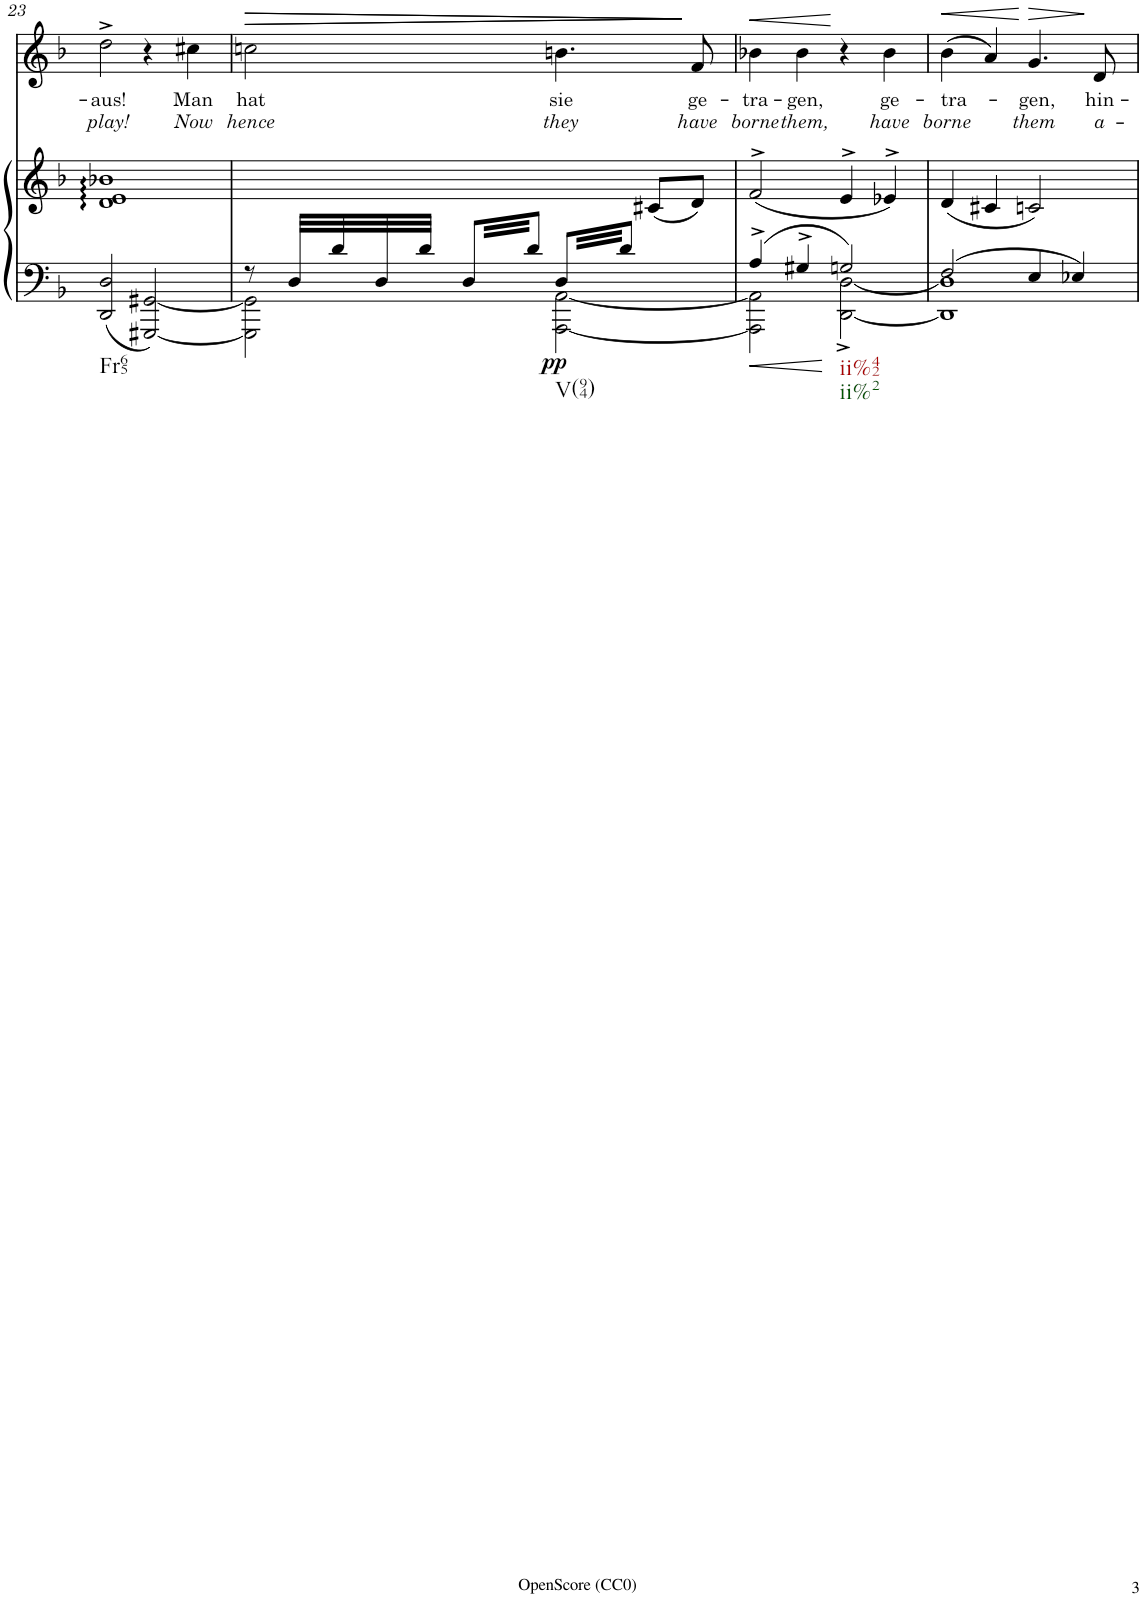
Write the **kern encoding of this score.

**kern	**kern	**dynam	**kern	**text	**text	**dynam
*part2	*part2	*part2	*part1	*part1	*part1	*part1
*staff3	*staff2	*staff2/3	*staff1	*staff1	*staff1	*staff1
*I"Piano	*	*	*I"Voice	*	*	*
*I'Pno	*	*	*	*	*	*
!!LO:PB:g=z
*clefF4	*clefG2	*	*clefG2	*	*	*
*k[b-]	*k[b-]	*	*k[b-]	*	*	*
*M4/4	*M4/4	*	*M4/4	*	*	*
=23	=23	=23	=23	=23	=23	=23
!LO:TX:b:t=Fr65	!	!	!	!	!	!
!	!	!	!	!LO:LY:b	!LO:LY:b	!
2DD/ 2D/	1d 1e 1b-X	.	2dd^\	-aus!	play!	.
[<2GGG#X/ [<2GG#X/	.	.	4r	.	.	.
!	!	!	!	!LO:LY:b	!LO:LY:b	!
.	.	.	4cc#X\	Man	Now	.
=24	=24	=24	=24	=24	=24	=24
*^	*	*	*	*	*	*
!	!	!	!	!	!LO:LY:b	!LO:LY:b	!LO:HP:b
8r	2GGG#\] 2GG#\]	2ryy	.	2ccn\	hat	hence	>
32D/LLL	.	.	.	.	.	.	.
32d/	.	.	.	.	.	.	.
32D/	.	.	.	.	.	.	.
32d/JJJ	.	.	.	.	.	.	.
*Xtuplet	*	*	*	*	*	*	*
16D/L	.	.	.	.	.	.	.
16d/J	.	.	.	.	.	.	.
!	!	!	!LO:DY:b=2	!	!	!	!
8ryy	.	.	pp	.	.	.	.
!LO:TX:b:t=V(94)	!	!	!	!	!	!	!
!	!	!	!	!	!LO:LY:b	!LO:LY:b	!LO:HP:b
16D/L	[2AAA\ [2AA\	4ryy	.	4.bn\	sie	they	>
16d/J	.	.	.	.	.	.	.
8ryy	.	.	.	.	.	.	.
4ryy	.	(8c#X/L	.	.	.	.	.
!	!	!	!	!	!LO:LY:b	!LO:LY:b	!
.	.	8d/J)	.	8f/	ge-	have	] ]
=25	=25	=25	=25	=25	=25	=25	=25
!	!	!	!	!	!LO:LY:b	!LO:LY:b	!LO:HP:b
4A^/	2AAA\] 2AA\]	(2f^>/	.	4b-X\	-tra-	borne	<
!	!	!	!	!	!LO:LY:b	!LO:LY:b	!
4G#X^/	.	.	.	4b-\	-gen,	them,	.
!LO:TX:b:t=ii%42	!	!	!	!	!	!	!
!LO:TX:b:t=ii%2	!	!	!	!	!	!	!
2Gn/	[2DD\^ [2D\^	4e^>/	.	4r	.	.	[
!	!	!	!	!	!LO:LY:b	!LO:LY:b	!
.	.	4e-X^>/)	.	4b-\	ge-	have	.
=26	=26	=26	=26	=26	=26	=26	=26
!	!	!	!	!	!LO:LY:b	!LO:LY:b	!LO:HP:b
2F/	1DD] 1D]	(4d/	.	(4b-\	-tra-	borne	<
.	.	4c#X/	.	4a/)	.	.	.
!	!	!	!	!	!LO:LY:b	!LO:LY:b	!LO:HP:n=1:b
4E/	.	2cn/)	.	4.g/	-gen,	them	[ >
4E-X/	.	.	.	.	.	.	.
!	!	!	!	!	!LO:LY:b	!LO:LY:b	!
.	.	.	.	8d/	hin-	a-	]
*v	*v	*	*	*	*	*	*
=	=	=	=	=	=	=
*-	*-	*-	*-	*-	*-	*-
